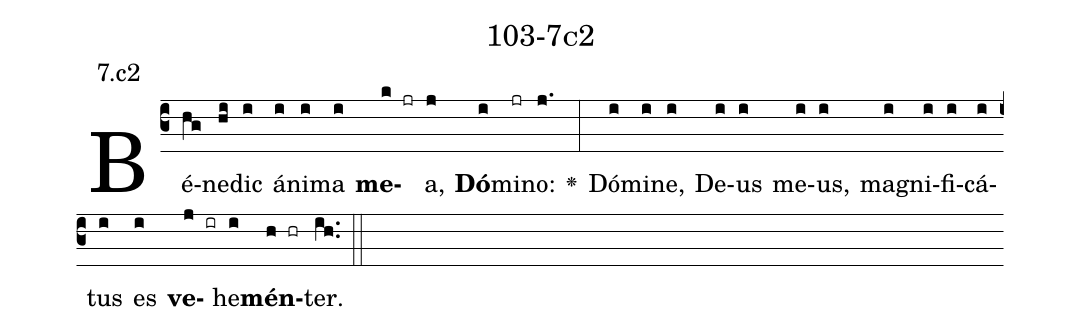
name: 103-7c2;
annotation: 7.c2;
%%
(c3)Bé(hg)ne(hi)dic(i) á(i)ni(i)ma(i) <b>me</b>(k jr)a,(j) <b>Dó</b>(i)mi(jr)no:(j.) <v>\greheightstar</v>(:) Dó(i)mi(i)ne,(i) De(i)us(i) me(i)us,(i) ma(i)gni(i)fi(i)cá(i)tus(i) es(i) <b>ve</b>(j ir)he(i)<b>mén</b>(h hr)ter.(ih..) (::)


%E(i) u(i) o(j) u(i) a(h) e.(ih..) (::)
